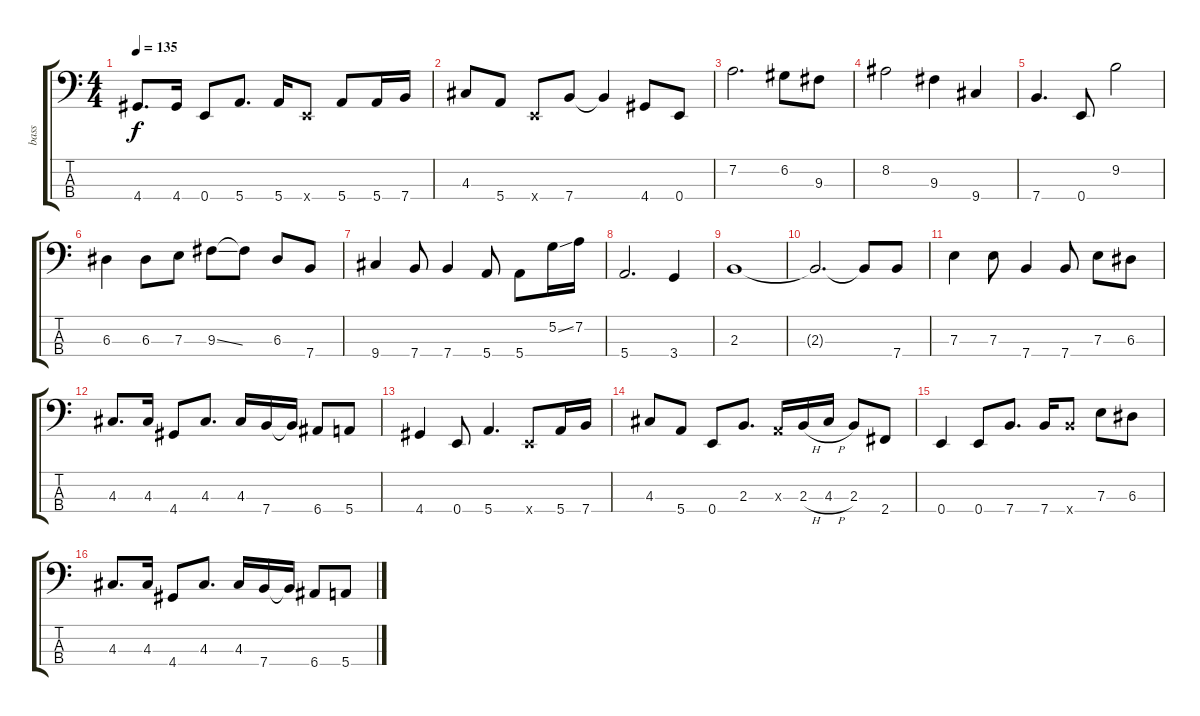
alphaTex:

\track ("bass" "bass") {instrument electricbassfinger}
\staff {score tabs}
\tuning (G2 D2 A1 E1) {hide}
\ts (4 4)
\tempo 135
\clef f4
\ks c
4.4.8{d dy f} 4.4.16 0.4.8 5.4.8{d} 5.4.16 0.4{x}.8 5.4.8 5.4.16 7.4.16 |
4.3.8 5.4.8 0.4{x}.8 7.4.8 7.4{t}.4 4.4.8 0.4.8 |
7.2.2{d} 6.2.8 9.3.8 |
8.2.2 9.3.4 9.4.4 |
7.4.4{d} 0.4.8 9.2.2 |
6.3.4 6.3.8 7.3.8 9.3{ss}.8 9.3{t}.8 6.3.8 7.4.8 |
9.4.4 7.4.8 7.4.4 5.4.8 5.4.8 5.2{ss}.16 7.2.16 |
5.4.2{d} 3.4.4 |
2.3.1 |
2.3{t}.2{d} 2.3{t}.8 7.4.8 |
7.3.4 7.3.8 7.4.4 7.4.8 7.3.8 6.3.8 |
4.3.8{d} 4.3.16 4.4.8 4.3.8{d} 4.3.16 7.4.16 7.4{t}.16 6.4.8 5.4.8 |
4.4.4 0.4.8 5.4.4{d} 0.4{x}.8 5.4.16 7.4.16 |
4.3.8 5.4.8 0.4.8 2.3.8{d} 0.3{x}.16 2.3{h}.16 4.3{h}.16 2.3.8 2.4.8 |
0.4.4 0.4.8 7.4.8{d} 7.4.16 7.4{x}.8 7.3.8 6.3.8 |
4.3.8{d} 4.3.16 4.4.8 4.3.8{d} 4.3.16 7.4.16 7.4{t}.16 6.4.8 5.4.8
